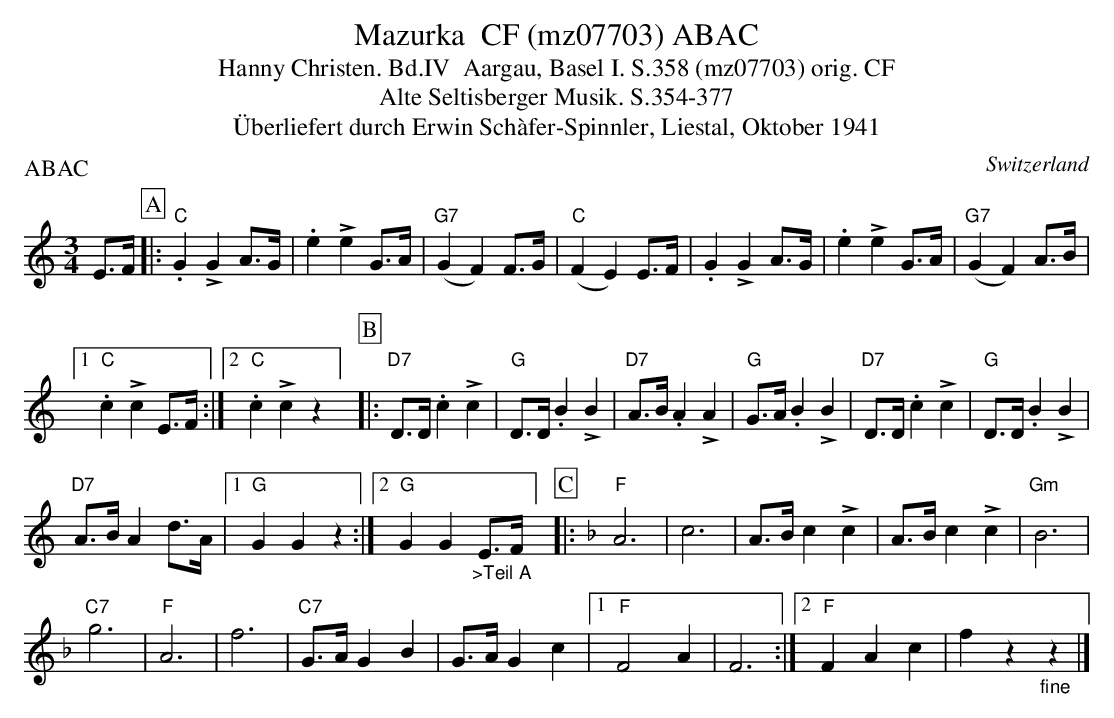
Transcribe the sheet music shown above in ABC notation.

X:1
T:Mazurka  CF (mz07703) ABAC
T:Hanny Christen. Bd.IV  Aargau, Basel I. S.358 (mz07703) orig. CF
T: Alte Seltisberger Musik. S.354-377
T:Überliefert durch Erwin Schàfer-Spinnler, Liestal, Oktober 1941
P:ABAC
M:3/4
L:1/8
O:Switzerland
K:C major
E>F [P:A] |: "C".G2!>!G2A>G | .e2!>!e2G>A | ("G7"G2F2) F>G | ("C"F2E2)E>F |  .G2!>!G2A>G | .e2!>!e2G>A | ("G7"G2F2) A>B |1
"C".c2!>!c2 E>F :|2 "C".c2!>!c2z2 ][P:B] |: "D7"D>D .c2!>!c2 | "G"D>D.B2!>!B2 | "D7"A>B .A2!>!A2 | "G"G>A.B2!>!B2 | "D7"D>D .c2!>!c2 | "G"D>D.B2!>!B2 |
"D7"A>BA2d>A |1 "G"G2G2z2 :|2 "G"G2G2 "_>Teil A"E>F ][P:C] |: [K:F] "F"A6 | c6 | A>Bc2!>!c2 | A>Bc2!>!c2 | "Gm"B6 |
"C7"g6 | "F"A6 | f6 | "C7"G>A G2B2 | G>A G2c2 |1 "F"F4A2 | F6 :|2 "F"F2A2c2 | f2z2"_fine"z2 |]
